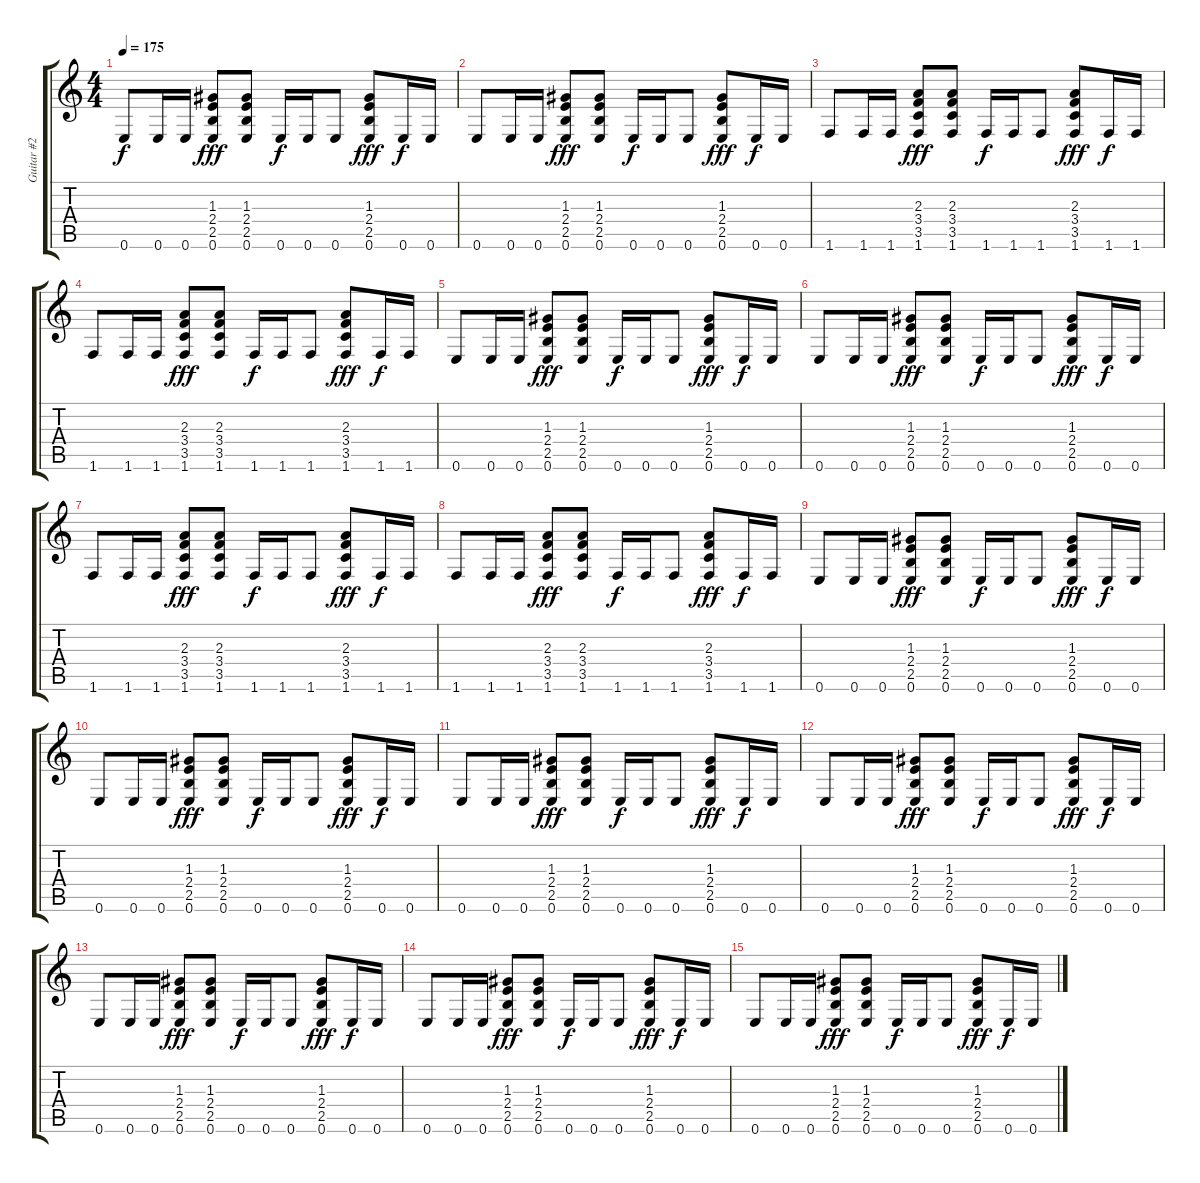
\track ("Guitar #2" "Guitar #2") {instrument electricguitarclean}
\staff {score tabs}
\tuning (E4 B3 G3 D3 A2 E2) {hide}
\ts (4 4)
\tempo 175
\clef g2
\ks c
0.6.8{dy f} 0.6.16 0.6.16 (1.3 2.4 2.5 0.6).8{dy fff} (1.3 2.4 2.5 0.6).8 0.6.16{dy f} 0.6.16 0.6.8 (1.3 2.4 2.5 0.6).8{dy fff} 0.6.16{dy f} 0.6.16 |
0.6.8 0.6.16 0.6.16 (1.3 2.4 2.5 0.6).8{dy fff} (1.3 2.4 2.5 0.6).8 0.6.16{dy f} 0.6.16 0.6.8 (1.3 2.4 2.5 0.6).8{dy fff} 0.6.16{dy f} 0.6.16 |
1.6.8 1.6.16 1.6.16 (2.3 3.4 3.5 1.6).8{dy fff} (2.3 3.4 3.5 1.6).8 1.6.16{dy f} 1.6.16 1.6.8 (2.3 3.4 3.5 1.6).8{dy fff} 1.6.16{dy f} 1.6.16 |
1.6.8 1.6.16 1.6.16 (2.3 3.4 3.5 1.6).8{dy fff} (2.3 3.4 3.5 1.6).8 1.6.16{dy f} 1.6.16 1.6.8 (2.3 3.4 3.5 1.6).8{dy fff} 1.6.16{dy f} 1.6.16 |
0.6.8 0.6.16 0.6.16 (1.3 2.4 2.5 0.6).8{dy fff} (1.3 2.4 2.5 0.6).8 0.6.16{dy f} 0.6.16 0.6.8 (1.3 2.4 2.5 0.6).8{dy fff} 0.6.16{dy f} 0.6.16 |
0.6.8 0.6.16 0.6.16 (1.3 2.4 2.5 0.6).8{dy fff} (1.3 2.4 2.5 0.6).8 0.6.16{dy f} 0.6.16 0.6.8 (1.3 2.4 2.5 0.6).8{dy fff} 0.6.16{dy f} 0.6.16 |
1.6.8 1.6.16 1.6.16 (2.3 3.4 3.5 1.6).8{dy fff} (2.3 3.4 3.5 1.6).8 1.6.16{dy f} 1.6.16 1.6.8 (2.3 3.4 3.5 1.6).8{dy fff} 1.6.16{dy f} 1.6.16 |
1.6.8 1.6.16 1.6.16 (2.3 3.4 3.5 1.6).8{dy fff} (2.3 3.4 3.5 1.6).8 1.6.16{dy f} 1.6.16 1.6.8 (2.3 3.4 3.5 1.6).8{dy fff} 1.6.16{dy f} 1.6.16 |
0.6.8 0.6.16 0.6.16 (1.3 2.4 2.5 0.6).8{dy fff} (1.3 2.4 2.5 0.6).8 0.6.16{dy f} 0.6.16 0.6.8 (1.3 2.4 2.5 0.6).8{dy fff} 0.6.16{dy f} 0.6.16 |
0.6.8 0.6.16 0.6.16 (1.3 2.4 2.5 0.6).8{dy fff} (1.3 2.4 2.5 0.6).8 0.6.16{dy f} 0.6.16 0.6.8 (1.3 2.4 2.5 0.6).8{dy fff} 0.6.16{dy f} 0.6.16 |
0.6.8 0.6.16 0.6.16 (1.3 2.4 2.5 0.6).8{dy fff} (1.3 2.4 2.5 0.6).8 0.6.16{dy f} 0.6.16 0.6.8 (1.3 2.4 2.5 0.6).8{dy fff} 0.6.16{dy f} 0.6.16 |
0.6.8 0.6.16 0.6.16 (1.3 2.4 2.5 0.6).8{dy fff} (1.3 2.4 2.5 0.6).8 0.6.16{dy f} 0.6.16 0.6.8 (1.3 2.4 2.5 0.6).8{dy fff} 0.6.16{dy f} 0.6.16 |
0.6.8 0.6.16 0.6.16 (1.3 2.4 2.5 0.6).8{dy fff} (1.3 2.4 2.5 0.6).8{volume 11} 0.6.16{dy f} 0.6.16 0.6.8 (1.3 2.4 2.5 0.6).8{dy fff} 0.6.16{dy f} 0.6.16 |
0.6.8 0.6.16 0.6.16 (1.3 2.4 2.5 0.6).8{dy fff} (1.3 2.4 2.5 0.6).8{volume 5} 0.6.16{dy f} 0.6.16 0.6.8 (1.3 2.4 2.5 0.6).8{dy fff} 0.6.16{dy f} 0.6.16 |
0.6.8 0.6.16 0.6.16 (1.3 2.4 2.5 0.6).8{dy fff volume 1} (1.3 2.4 2.5 0.6).8 0.6.16{dy f} 0.6.16 0.6.8 (1.3 2.4 2.5 0.6).8{dy fff} 0.6.16{dy f} 0.6.16
